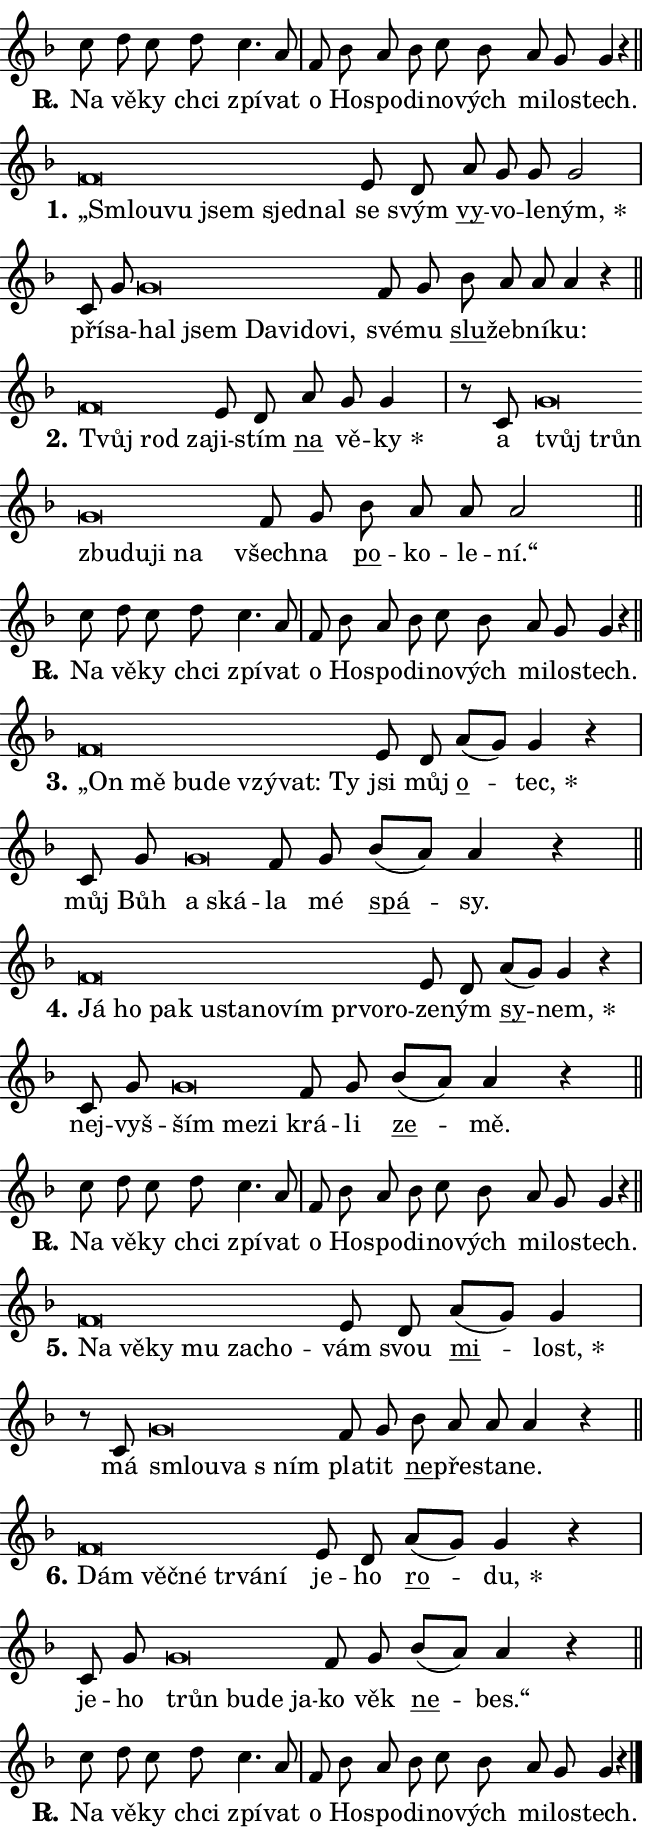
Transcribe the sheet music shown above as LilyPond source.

\version "2.24.0"
\header { tagline = "" }
\paper {
  indent = 0\cm
  top-margin = 0\cm
  right-margin = 0.13\cm % to fit lyric hyphens
  bottom-margin = 0\cm
  left-margin = 0\cm
  paper-width = 11\cm
  page-breaking = #ly:one-page-breaking
  system-system-spacing.basic-distance = #11
  score-system-spacing.basic-distance = #11
  ragged-last = ##f
}


%% Author: Thomas Morley
%% https://lists.gnu.org/archive/html/lilypond-user/2020-05/msg00002.html
#(define (line-position grob)
"Returns position of @var[grob} in current system:
   @code{'start}, if at first time-step
   @code{'end}, if at last time-step
   @code{'middle} otherwise
"
  (let* ((col (ly:item-get-column grob))
         (ln (ly:grob-object col 'left-neighbor))
         (rn (ly:grob-object col 'right-neighbor))
         (col-to-check-left (if (ly:grob? ln) ln col))
         (col-to-check-right (if (ly:grob? rn) rn col))
         (break-dir-left
           (and
             (ly:grob-property col-to-check-left 'non-musical #f)
             (ly:item-break-dir col-to-check-left)))
         (break-dir-right
           (and
             (ly:grob-property col-to-check-right 'non-musical #f)
             (ly:item-break-dir col-to-check-right))))
        (cond ((eqv? 1 break-dir-left) 'start)
              ((eqv? -1 break-dir-right) 'end)
              (else 'middle))))

#(define (tranparent-at-line-position vctor)
  (lambda (grob)
  "Relying on @code{line-position} select the relevant enry from @var{vctor}.
Used to determine transparency,"
    (case (line-position grob)
      ((end) (not (vector-ref vctor 0)))
      ((middle) (not (vector-ref vctor 1)))
      ((start) (not (vector-ref vctor 2))))))

noteHeadBreakVisibility =
#(define-music-function (break-visibility)(vector?)
"Makes @code{NoteHead}s transparent relying on @var{break-visibility}"
#{
  \override NoteHead.transparent =
    #(tranparent-at-line-position break-visibility)
#})

#(define delete-ledgers-for-transparent-note-heads
  (lambda (grob)
    "Reads whether a @code{NoteHead} is transparent.
If so this @code{NoteHead} is removed from @code{'note-heads} from
@var{grob}, which is supposed to be @code{LedgerLineSpanner}.
As a result ledgers are not printed for this @code{NoteHead}"
    (let* ((nhds-array (ly:grob-object grob 'note-heads))
           (nhds-list
             (if (ly:grob-array? nhds-array)
                 (ly:grob-array->list nhds-array)
                 '()))
           ;; Relies on the transparent-property being done before
           ;; Staff.LedgerLineSpanner.after-line-breaking is executed.
           ;; This is fragile ...
           (to-keep
             (remove
               (lambda (nhd)
                 (ly:grob-property nhd 'transparent #f))
               nhds-list)))
      ;; TODO find a better method to iterate over grob-arrays, similiar
      ;; to filter/remove etc for lists
      ;; For now rebuilt from scratch
      (set! (ly:grob-object grob 'note-heads)  '())
      (for-each
        (lambda (nhd)
          (ly:pointer-group-interface::add-grob grob 'note-heads nhd))
        to-keep))))

squashNotes = {
  \override NoteHead.X-extent = #'(-0.2 . 0.2)
  \override NoteHead.Y-extent = #'(-0.75 . 0)
  \override NoteHead.stencil =
    #(lambda (grob)
       (let ((pos (ly:grob-property grob 'staff-position)))
         (begin
           (if (< pos -7) (display "ERROR: Lower brevis then expected\n") (display ""))
           (if (<= pos -6) ly:text-interface::print ly:note-head::print))))
}
unSquashNotes = {
  \revert NoteHead.X-extent
  \revert NoteHead.Y-extent
  \revert NoteHead.stencil
}

hideNotes = \noteHeadBreakVisibility #begin-of-line-visible
unHideNotes = \noteHeadBreakVisibility #all-visible

% work-around for resetting accidentals
% https://lilypond.org/doc/v2.23/Documentation/notation/displaying-rhythms#unmetered-music
cadenzaMeasure = {
  \cadenzaOff
  \partial 1024 s1024
  \cadenzaOn
}

#(define-markup-command (accent layout props text) (markup?)
  "Underline accented syllable"
  (interpret-markup layout props
    #{\markup \override #'(offset . 4.3) \underline { #text }#}))

responsum = \markup \concat {
  "R" \hspace #-1.05 \path #0.1 #'((moveto 0 0.07) (lineto 0.9 0.8)) \hspace #0.05 "."
}

spaceSize = #0.6828661417322834 % exact space size for TeX Gyre Schola

\layout {
  \context {
    \Staff
    \remove "Time_signature_engraver"
    \override LedgerLineSpanner.after-line-breaking = #delete-ledgers-for-transparent-note-heads
  }
  \context {
    \Lyrics {
      \override LyricSpace.minimum-distance = \spaceSize
      \override LyricText.font-name = #"TeX Gyre Schola"
      \override LyricText.font-size = 1
      \override StanzaNumber.font-name = #"TeX Gyre Schola Bold"
      \override StanzaNumber.font-size = 1
    }
  }
  \context {
    \Score 
    \override NoteHead.text =
      #(lambda (grob) 
        (let ((pos (ly:grob-property grob 'staff-position)))
          #{\markup {
            \combine
              \halign #-0.55 \raise #(if (= pos -6) 0 0.5) \override #'(thickness . 2) \draw-line #'(3.2 . 0)
              \musicglyph "noteheads.sM1"
          }#}))
  }
}

% magnetic-lyrics.ily
%
%   written by
%     Jean Abou Samra <jean@abou-samra.fr>
%     Werner Lemberg <wl@gnu.org>
%
%   adapted by
%     Jiri Hon <jiri.hon@gmail.com>
%
% Version 2022-Apr-15

% https://www.mail-archive.com/lilypond-user@gnu.org/msg149350.html

#(define (Left_hyphen_pointer_engraver context)
   "Collect syllable-hyphen-syllable occurrences in lyrics and store
them in properties.  This engraver only looks to the left.  For
example, if the lyrics input is @code{foo -- bar}, it does the
following.

@itemize @bullet
@item
Set the @code{text} property of the @code{LyricHyphen} grob between
@q{foo} and @q{bar} to @code{foo}.

@item
Set the @code{left-hyphen} property of the @code{LyricText} grob with
text @q{foo} to the @code{LyricHyphen} grob between @q{foo} and
@q{bar}.
@end itemize

Use this auxiliary engraver in combination with the
@code{lyric-@/text::@/apply-@/magnetic-@/offset!} hook."
   (let ((hyphen #f)
         (text #f))
     (make-engraver
      (acknowledgers
       ((lyric-syllable-interface engraver grob source-engraver)
        (set! text grob)))
      (end-acknowledgers
       ((lyric-hyphen-interface engraver grob source-engraver)
        ;(when (not (grob::has-interface grob 'lyric-space-interface))
          (set! hyphen grob)));)
      ((stop-translation-timestep engraver)
       (when (and text hyphen)
         (ly:grob-set-object! text 'left-hyphen hyphen))
       (set! text #f)
       (set! hyphen #f)))))

#(define (lyric-text::apply-magnetic-offset! grob)
   "If the space between two syllables is less than the value in
property @code{LyricText@/.details@/.squash-threshold}, move the right
syllable to the left so that it gets concatenated with the left
syllable.

Use this function as a hook for
@code{LyricText@/.after-@/line-@/breaking} if the
@code{Left_@/hyphen_@/pointer_@/engraver} is active."
   (let ((hyphen (ly:grob-object grob 'left-hyphen #f)))
     (when hyphen
       (let ((left-text (ly:spanner-bound hyphen LEFT)))
         (when (grob::has-interface left-text 'lyric-syllable-interface)
           (let* ((common (ly:grob-common-refpoint grob left-text X))
                  (this-x-ext (ly:grob-extent grob common X))
                  (left-x-ext
                   (begin
                     ;; Trigger magnetism for left-text.
                     (ly:grob-property left-text 'after-line-breaking)
                     (ly:grob-extent left-text common X)))
                  ;; `delta` is the gap width between two syllables.
                  (delta (- (interval-start this-x-ext)
                            (interval-end left-x-ext)))
                  (details (ly:grob-property grob 'details))
                  (threshold (assoc-get 'squash-threshold details 0.2)))
             (when (< delta threshold)
               (let* (;; We have to manipulate the input text so that
                      ;; ligatures crossing syllable boundaries are not
                      ;; disabled.  For languages based on the Latin
                      ;; script this is essentially a beautification.
                      ;; However, for non-Western scripts it can be a
                      ;; necessity.
                      (lt (ly:grob-property left-text 'text))
                      (rt (ly:grob-property grob 'text))
                      (is-space (grob::has-interface hyphen 'lyric-space-interface))
                      (space (if is-space " " ""))
                      (extra-delta (if is-space spaceSize 0))
                      ;; Append new syllable.
                      (ltrt-space (if (and (string? lt) (string? rt))
                                (string-append lt space rt)
                                (make-concat-markup (list lt space rt))))
                      ;; Right-align `ltrt` to the right side.
                      (ltrt-space-markup (grob-interpret-markup
                               grob
                               (make-translate-markup
                                (cons (interval-length this-x-ext) 0)
                                (make-right-align-markup ltrt-space)))))
                 (begin
                   ;; Don't print `left-text`.
                   (ly:grob-set-property! left-text 'stencil #f)
                   ;; Set text and stencil (which holds all collected
                   ;; syllables so far) and shift it to the left.
                   (ly:grob-set-property! grob 'text ltrt-space)
                   (ly:grob-set-property! grob 'stencil ltrt-space-markup)
                   (ly:grob-translate-axis! grob (- (- delta extra-delta)) X))))))))))


#(define (lyric-hyphen::displace-bounds-first grob)
   ;; Make very sure this callback isn't triggered too early.
   (let ((left (ly:spanner-bound grob LEFT))
         (right (ly:spanner-bound grob RIGHT)))
     (ly:grob-property left 'after-line-breaking)
     (ly:grob-property right 'after-line-breaking)
     (ly:lyric-hyphen::print grob)))

squashThreshold = #0.4

\layout {
  \context {
    \Lyrics
    \consists #Left_hyphen_pointer_engraver
    \override LyricText.after-line-breaking =
      #lyric-text::apply-magnetic-offset!
    \override LyricHyphen.stencil = #lyric-hyphen::displace-bounds-first
    \override LyricText.details.squash-threshold = \squashThreshold
    \override LyricHyphen.minimum-distance = 0
    \override LyricHyphen.minimum-length = \squashThreshold
  }
}

squashText = \override LyricText.details.squash-threshold = 9999
unSquashText = \override LyricText.details.squash-threshold = \squashThreshold

leftText = \override LyricText.self-alignment-X = #LEFT
unLeftText = \revert LyricText.self-alignment-X

starOffset = #(lambda (grob) 
                (let ((x_offset (ly:self-alignment-interface::aligned-on-x-parent grob)))
                  (if (= x_offset 0) 0 (+ x_offset 1.2))))

star = #(define-music-function (syllable)(string?)
"Append star separator at the end of a syllable"
#{
  \once \override LyricText.X-offset = #starOffset
  \lyricmode { \markup {
    #syllable
    \override #'((font-name . "TeX Gyre Schola Bold")) \hspace #0.2 \lower #0.65 \larger "*"
  } }
#})

starAccent = #(define-music-function (syllable)(string?)
"Append star separator at the end of a syllable and make accent"
#{
  \once \override LyricText.X-offset = #starOffset
  \lyricmode { \markup {
    \accent #syllable
    \override #'((font-name . "TeX Gyre Schola Bold")) \hspace #0.2 \lower #0.65 \larger "*"
  } }
#})

breath = #(define-music-function (syllable)(string?)
"Append breathing indicator at the end of a syllable"
#{
  \lyricmode { \markup { #syllable "+" } }
#})

optionalBreath = #(define-music-function (syllable)(string?)
"Append optional breathing indicator at the end of a syllable"
#{
  \lyricmode { \markup { #syllable "(+)" } }
#})


\score {
    <<
        \new Voice = "melody" { \cadenzaOn \key f \major \relative { c''8 d c d c4. a8 \cadenzaMeasure \bar "|" f bes a bes \bar "" c bes \bar "" a g g4 r \cadenzaMeasure \bar "||" \break } }
        \new Lyrics \lyricsto "melody" { \lyricmode { \set stanza = \responsum
Na vě -- ky chci zpí -- vat o Ho -- spo -- di -- no -- vých mi -- lo -- stech. } }
    >>
    \layout {}
}

\score {
    <<
        \new Voice = "melody" { \cadenzaOn \key f \major \relative { \squashNotes f'\breve*1/16 \hideNotes \breve*1/16 \bar "" \breve*1/16 \bar "" \breve*1/16 \breve*1/16 \bar "" \unHideNotes \unSquashNotes e8 d \bar "" a' g g g2 \cadenzaMeasure \bar "|" c,8 g' \bar "" \squashNotes g\breve*1/16 \hideNotes \breve*1/16 \bar "" \breve*1/16 \bar "" \breve*1/16 \bar "" \breve*1/16 \breve*1/16 \bar "" \unHideNotes \unSquashNotes f8 g \bar "" bes a a a4 r \cadenzaMeasure \bar "||" \break } }
        \new Lyrics \lyricsto "melody" { \lyricmode { \set stanza = "1."
\leftText „Smlou -- \squashText vu jsem sjed -- nal \unLeftText \unSquashText se svým \markup \accent vy -- vo -- le -- \star ným, pří -- sa -- \leftText hal \squashText jsem Da -- vi -- do -- vi, \unLeftText \unSquashText své -- mu \markup \accent slu -- žeb -- ní -- ku: } }
    >>
    \layout {}
}

\score {
    <<
        \new Voice = "melody" { \cadenzaOn \key f \major \relative { \squashNotes f'\breve*1/16 \hideNotes \breve*1/16 \breve*1/16 \bar "" \unHideNotes \unSquashNotes e8 d \bar "" a' g g4 \cadenzaMeasure \bar "|" r8 c,8 \squashNotes g'\breve*1/16 \hideNotes \breve*1/16 \bar "" \breve*1/16 \bar "" \breve*1/16 \bar "" \breve*1/16 \breve*1/16 \bar "" \unHideNotes \unSquashNotes f8 g \bar "" bes a a a2 \cadenzaMeasure \bar "||" \break } }
        \new Lyrics \lyricsto "melody" { \lyricmode { \set stanza = "2."
\leftText Tvůj \squashText rod za -- \unLeftText \unSquashText ji -- stím \markup \accent na vě -- \star ky a \leftText tvůj \squashText trůn zbu -- du -- ji na \unLeftText \unSquashText všech -- na \markup \accent po -- ko -- le -- ní.“ } }
    >>
    \layout {}
}

\score {
    <<
        \new Voice = "melody" { \cadenzaOn \key f \major \relative { c''8 d c d c4. a8 \cadenzaMeasure \bar "|" f bes a bes \bar "" c bes \bar "" a g g4 r \cadenzaMeasure \bar "||" \break } }
        \new Lyrics \lyricsto "melody" { \lyricmode { \set stanza = \responsum
Na vě -- ky chci zpí -- vat o Ho -- spo -- di -- no -- vých mi -- lo -- stech. } }
    >>
    \layout {}
}

\score {
    <<
        \new Voice = "melody" { \cadenzaOn \key f \major \relative { \squashNotes f'\breve*1/16 \hideNotes \breve*1/16 \bar "" \breve*1/16 \bar "" \breve*1/16 \bar "" \breve*1/16 \bar "" \breve*1/16 \breve*1/16 \bar "" \unHideNotes \unSquashNotes e8 d \bar "" a'[( g)] g4 r \cadenzaMeasure \bar "|" c,8 g' \bar "" \squashNotes g\breve*1/16 \hideNotes \breve*1/16 \bar "" \unHideNotes \unSquashNotes f8 g \bar "" bes[( a)] a4 r \cadenzaMeasure \bar "||" \break } }
        \new Lyrics \lyricsto "melody" { \lyricmode { \set stanza = "3."
\leftText „On \squashText mě bu -- de vzý -- vat: Ty \unLeftText \unSquashText jsi můj \markup \accent o -- \star tec, můj Bůh \leftText a \squashText ská -- \unLeftText \unSquashText la mé \markup \accent spá -- sy. } }
    >>
    \layout {}
}

\score {
    <<
        \new Voice = "melody" { \cadenzaOn \key f \major \relative { \squashNotes f'\breve*1/16 \hideNotes \breve*1/16 \bar "" \breve*1/16 \bar "" \breve*1/16 \bar "" \breve*1/16 \bar "" \breve*1/16 \bar "" \breve*1/16 \bar "" \breve*1/16 \bar "" \breve*1/16 \breve*1/16 \bar "" \unHideNotes \unSquashNotes e8 d \bar "" a'[( g)] g4 r \cadenzaMeasure \bar "|" c,8 g' \bar "" \squashNotes g\breve*1/16 \hideNotes \breve*1/16 \breve*1/16 \bar "" \unHideNotes \unSquashNotes f8 g \bar "" bes[( a)] a4 r \cadenzaMeasure \bar "||" \break } }
        \new Lyrics \lyricsto "melody" { \lyricmode { \set stanza = "4."
\leftText Já \squashText ho pak u -- sta -- no -- vím pr -- vo -- ro -- \unLeftText \unSquashText ze -- ným \markup \accent sy -- \star nem, nej -- vyš -- \leftText ším \squashText me -- zi \unLeftText \unSquashText krá -- li \markup \accent ze -- mě. } }
    >>
    \layout {}
}

\score {
    <<
        \new Voice = "melody" { \cadenzaOn \key f \major \relative { c''8 d c d c4. a8 \cadenzaMeasure \bar "|" f bes a bes \bar "" c bes \bar "" a g g4 r \cadenzaMeasure \bar "||" \break } }
        \new Lyrics \lyricsto "melody" { \lyricmode { \set stanza = \responsum
Na vě -- ky chci zpí -- vat o Ho -- spo -- di -- no -- vých mi -- lo -- stech. } }
    >>
    \layout {}
}

\score {
    <<
        \new Voice = "melody" { \cadenzaOn \key f \major \relative { \squashNotes f'\breve*1/16 \hideNotes \breve*1/16 \bar "" \breve*1/16 \bar "" \breve*1/16 \bar "" \breve*1/16 \breve*1/16 \bar "" \unHideNotes \unSquashNotes e8 d \bar "" a'[( g)] g4 \cadenzaMeasure \bar "|" r8 c,8 \squashNotes g'\breve*1/16 \hideNotes \breve*1/16 \breve*1/16 \bar "" \unHideNotes \unSquashNotes f8 g \bar "" bes a a a4 r \cadenzaMeasure \bar "||" \break } }
        \new Lyrics \lyricsto "melody" { \lyricmode { \set stanza = "5."
\leftText Na \squashText vě -- ky mu za -- cho -- \unLeftText \unSquashText vám svou \markup \accent mi -- \star lost, má \leftText smlou -- \squashText va "s ním" \unLeftText \unSquashText pla -- tit \markup \accent ne -- pře -- sta -- ne. } }
    >>
    \layout {}
}

\score {
    <<
        \new Voice = "melody" { \cadenzaOn \key f \major \relative { \squashNotes f'\breve*1/16 \hideNotes \breve*1/16 \bar "" \breve*1/16 \bar "" \breve*1/16 \bar "" \breve*1/16 \breve*1/16 \bar "" \unHideNotes \unSquashNotes e8 d \bar "" a'[( g)] g4 r \cadenzaMeasure \bar "|" c,8 g' \bar "" \squashNotes g\breve*1/16 \hideNotes \breve*1/16 \bar "" \breve*1/16 \breve*1/16 \bar "" \unHideNotes \unSquashNotes f8 g \bar "" bes[( a)] a4 r \cadenzaMeasure \bar "||" \break } }
        \new Lyrics \lyricsto "melody" { \lyricmode { \set stanza = "6."
\leftText Dám \squashText věč -- né tr -- vá -- ní \unLeftText \unSquashText je -- ho \markup \accent ro -- \star du, je -- ho \leftText trůn \squashText bu -- de ja -- \unLeftText \unSquashText ko věk \markup \accent ne -- bes.“ } }
    >>
    \layout {}
}

\score {
    <<
        \new Voice = "melody" { \cadenzaOn \key f \major \relative { c''8 d c d c4. a8 \cadenzaMeasure \bar "|" f bes a bes \bar "" c bes \bar "" a g g4 r \cadenzaMeasure \bar "||" \break } \bar "|." }
        \new Lyrics \lyricsto "melody" { \lyricmode { \set stanza = \responsum
Na vě -- ky chci zpí -- vat o Ho -- spo -- di -- no -- vých mi -- lo -- stech. } }
    >>
    \layout {}
}
